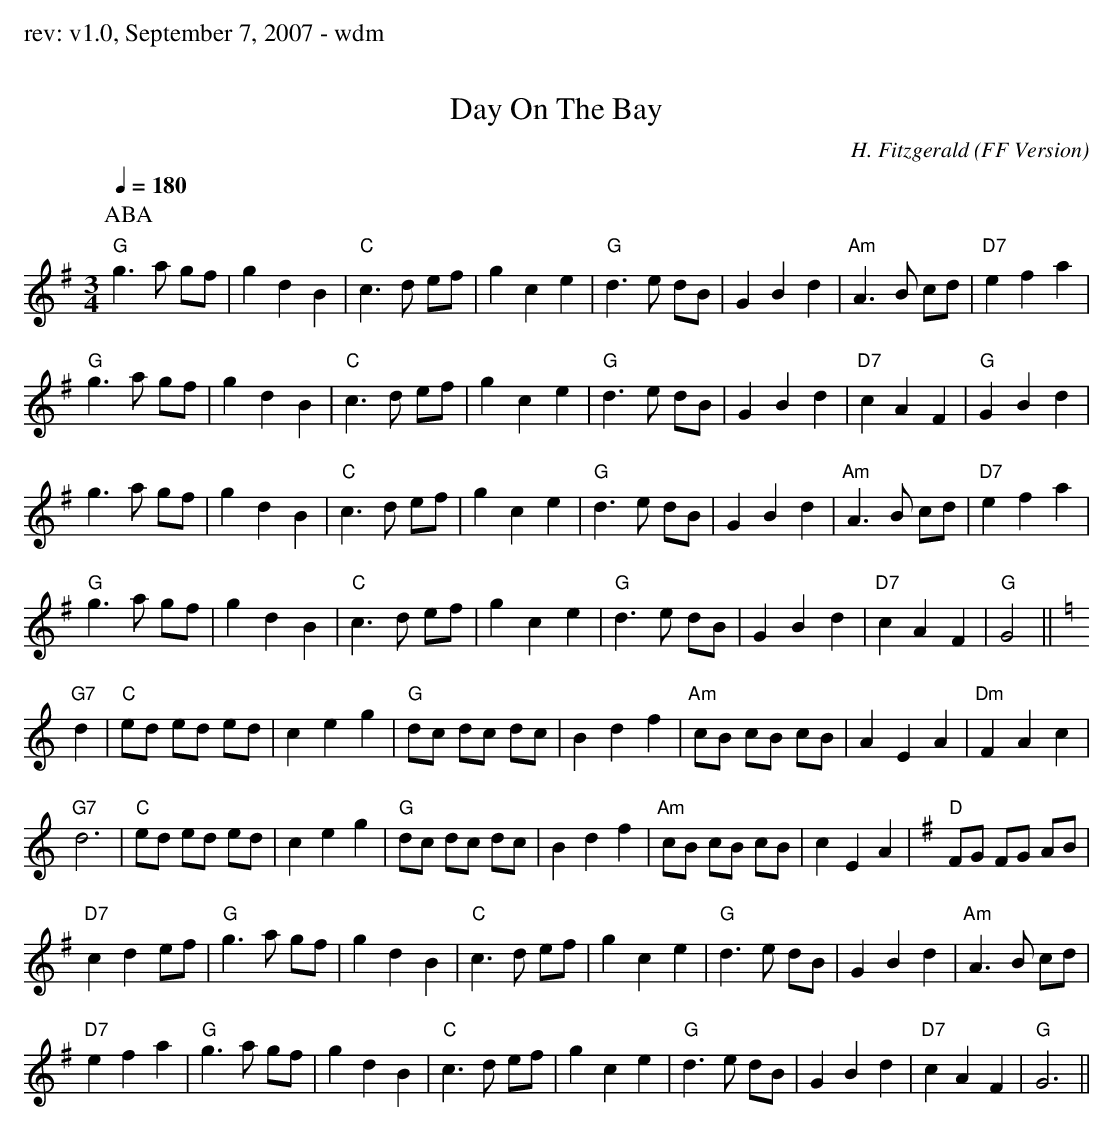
X:1
T: Day On The Bay
O: FF Version
C: H. Fitzgerald
M: 3/4
Q:1/4=180
K: Gmaj
P: ABA
"G"g3a gf | g2 d2 B2 | "C"c3 d ef | g2 c2 e2 | "G"d3 e dB | G2 B2 d2 | "Am"A3 B cd | "D7"e2 f2 a2 |
"G"g3a gf | g2 d2 B2 | "C"c3 d ef | g2 c2 e2 | "G"d3 e dB | G2 B2 d2 | "D7"c2 A2 F2 | "G"G2 B2 d2 |
   g3a gf | g2 d2 B2 | "C"c3 d ef | g2 c2 e2 | "G"d3 e dB | G2 B2 d2 | "Am"A3 B cd | "D7"e2 f2 a2 |
"G"g3a gf | g2 d2 B2 | "C"c3 d ef | g2 c2 e2 | "G"d3 e dB | G2 B2 d2 | "D7"c2 A2 F2 | "G"G4 ||
K: Cmaj \
"G7"d2 | "C"ed ed ed | c2 e2 g2 | "G"dc dc dc | B2 d2 f2 | "Am"cB cB cB | A2 E2 A2 | "Dm"F2 A2 c2 |
"G7"d6 | "C"ed ed ed | c2 e2 g2 | "G"dc dc dc | B2 d2 f2 | "Am"cB cB cB | c2 E2 A2 | \
K: Gmaj \
"D"FG FG AB |
"D7"c2 d2 ef | "G"g3a gf | g2 d2 B2 | "C"c3 d ef | g2 c2 e2 | "G"d3 e dB | G2 B2 d2| "Am"A3 B cd |
"D7"e2 f2 a2 | "G"g3a gf | g2 d2 B2 | "C"c3 d ef | g2 c2 e2 | "G"d3 e dB | G2 B2 d2| "D7"c2 A2 F2 | "G"G6 ||
